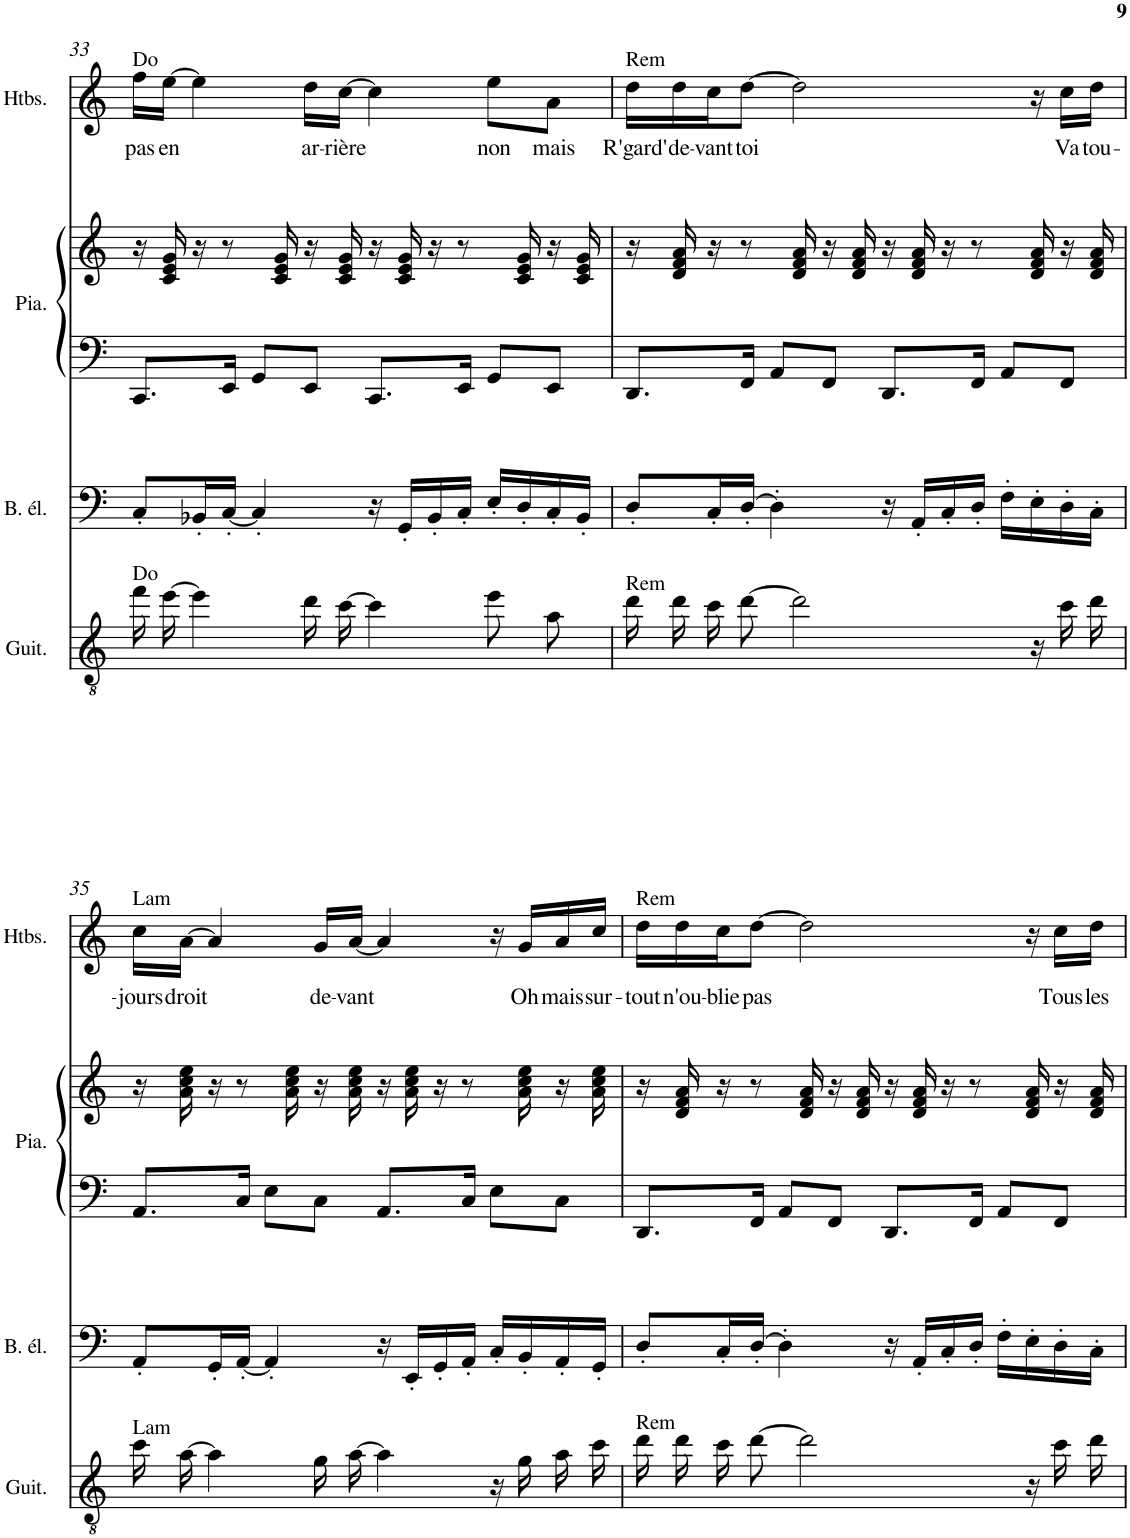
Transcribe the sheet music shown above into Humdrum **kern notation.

**kern	**kern	**kern	**kern	**kern	**text
*part4	*part3	*part2	*part2	*part1	*part1
*staff5	*staff4	*staff3	*staff2	*staff1	*staff1
*I"Guitare acoustique	*I"Basse électrique	*I"Piano	*	*I"Hautbois	*
*I'Guit.	*I'B. él.	*I'Pia.	*	*I'Htbs.	*
!!LO:PB:g=z
*clefGv2	*clefF4	*clefF4	*clefG2	*clefG2	*
*	*Trd7c12	*	*	*Trd12c21	*
*k[]	*k[]	*k[]	*k[]	*k[]	*
*M4/4	*M4/4	*M4/4	*M4/4	*M4/4	*
=33	=33	=33	=33	=33	=33
!	!	!	!	!LO:TX:a:t=Do	!
!LO:TX:a:t=Do	!	!	!	!	!
!	!	!	!	!	!LO:LY:b
16ff\LL	8C'/L	8.CC/L	16r	16ff\LL	pas
!	!	!	!	!	!LO:LY:b
[16ee\JJ	.	.	16c/ 16e/ 16g/	[16ee\JJ	en
4ee\]	16BB-X'/L	.	16r	4ee\]	.
.	[16C'/JJ	16EE/Jk	8r	.	.
.	4C'/]	8GG/L	.	.	.
.	.	.	16c/ 16e/ 16g/	.	.
!	!	!	!	!	!LO:LY:b
16dd\LL	.	8EE/J	16r	16dd\LL	ar-
!	!	!	!	!	!LO:LY:b
[16cc\JJ	.	.	16c/ 16e/ 16g/	[16cc\JJ	-rière
4cc\]	16r	8.CC/L	16r	4cc\]	.
.	16GG'/LL	.	16c/ 16e/ 16g/	.	.
.	16BB-'/	.	16r	.	.
.	16C'/JJ	16EE/Jk	8r	.	.
!	!	!	!	!	!LO:LY:b
8ee\L	16E'/LL	8GG/L	.	8ee\L	non
.	16D'/	.	16c/ 16e/ 16g/	.	.
!	!	!	!	!	!LO:LY:b
8a\J	16C'/	8EE/J	16r	8a\J	mais
.	16BB-'/JJ	.	16c/ 16e/ 16g/	.	.
=34	=34	=34	=34	=34	=34
!	!	!	!	!LO:TX:a:t=Rem	!
!LO:TX:a:t=Rem	!	!	!	!	!
!	!	!	!	!	!LO:LY:b
16dd\LL	8D'/L	8.DD/L	16r	16dd\LL	R'gard'
!	!	!	!	!	!LO:LY:b
16dd\J	.	.	16d/ 16f/ 16a/	16dd\	de-
!	!	!	!	!	!LO:LY:b
16cc\K	16C'/L	.	16r	16cc\J	-vant
!	!	!	!	!	!LO:LY:b
[8dd\J	[16D'/JJ	16FF/Jk	8r	[8dd\J	toi
.	4D'\]	8AA/L	.	.	.
2dd\]	.	.	16d/ 16f/ 16a/	2dd\]	.
.	.	8FF/J	16r	.	.
.	.	.	16d/ 16f/ 16a/	.	.
.	16r	8.DD/L	16r	.	.
.	16AA'/LL	.	16d/ 16f/ 16a/	.	.
.	16C'/	.	16r	.	.
.	16D'/JJ	16FF/Jk	8r	.	.
.	16F'\LL	8AA/L	.	.	.
16r	16E'\	.	16d/ 16f/ 16a/	16r	.
!	!	!	!	!	!LO:LY:b
16cc\LL	16D'\	8FF/J	16r	16cc\LL	Va
!	!	!	!	!	!LO:LY:b
16dd\JJ	16C'\JJ	.	16d/ 16f/ 16a/	16dd\JJ	tou-
!!LO:LB:g=z
=35	=35	=35	=35	=35	=35
!	!	!	!	!LO:TX:a:t=Lam	!
!LO:TX:a:t=Lam	!	!	!	!	!
!	!	!	!	!	!LO:LY:b
16cc\LL	8AA'/L	8.AA/L	16r	16cc\LL	-jours
!	!	!	!	!	!LO:LY:b
[16a\JJ	.	.	16a\ 16cc\ 16ee\	[16a\JJ	droit
4a\]	16GG'/L	.	16r	4a/]	.
.	[16AA'/JJ	16C/Jk	8r	.	.
.	4AA'/]	8E\L	.	.	.
.	.	.	16a\ 16cc\ 16ee\	.	.
!	!	!	!	!	!LO:LY:b
16g\LL	.	8C\J	16r	16g/LL	de-
!	!	!	!	!	!LO:LY:b
[16a\JJ	.	.	16a\ 16cc\ 16ee\	[16a/JJ	-vant
4a\]	16r	8.AA/L	16r	4a/]	.
.	16EE'/LL	.	16a\ 16cc\ 16ee\	.	.
.	16GG'/	.	16r	.	.
.	16AA'/JJ	16C/Jk	8r	.	.
16r	16C'/LL	8E\L	.	16r	.
!	!	!	!	!	!LO:LY:b
16g\LL	16BB'/	.	16a\ 16cc\ 16ee\	16g/LL	Oh
!	!	!	!	!	!LO:LY:b
16a\	16AA'/	8C\J	16r	16a/	mais
!	!	!	!	!	!LO:LY:b
16cc\JJ	16GG'/JJ	.	16a\ 16cc\ 16ee\	16cc/JJ	sur-
=36	=36	=36	=36	=36	=36
!	!	!	!	!LO:TX:a:t=Rem	!
!LO:TX:a:t=Rem	!	!	!	!	!
!	!	!	!	!	!LO:LY:b
16dd\LL	8D'/L	8.DD/L	16r	16dd\LL	-tout
!	!	!	!	!	!LO:LY:b
16dd\J	.	.	16d/ 16f/ 16a/	16dd\	n'ou-
!	!	!	!	!	!LO:LY:b
16cc\K	16C'/L	.	16r	16cc\J	-blie
!	!	!	!	!	!LO:LY:b
[8dd\J	[16D'/JJ	16FF/Jk	8r	[8dd\J	pas
.	4D'\]	8AA/L	.	.	.
2dd\]	.	.	16d/ 16f/ 16a/	2dd\]	.
.	.	8FF/J	16r	.	.
.	.	.	16d/ 16f/ 16a/	.	.
.	16r	8.DD/L	16r	.	.
.	16AA'/LL	.	16d/ 16f/ 16a/	.	.
.	16C'/	.	16r	.	.
.	16D'/JJ	16FF/Jk	8r	.	.
.	16F'\LL	8AA/L	.	.	.
16r	16E'\	.	16d/ 16f/ 16a/	16r	.
!	!	!	!	!	!LO:LY:b
16cc\LL	16D'\	8FF/J	16r	16cc\LL	Tous
!	!	!	!	!	!LO:LY:b
16dd\JJ	16C'\JJ	.	16d/ 16f/ 16a/	16dd\JJ	les
=	=	=	=	=	=
*-	*-	*-	*-	*-	*-
